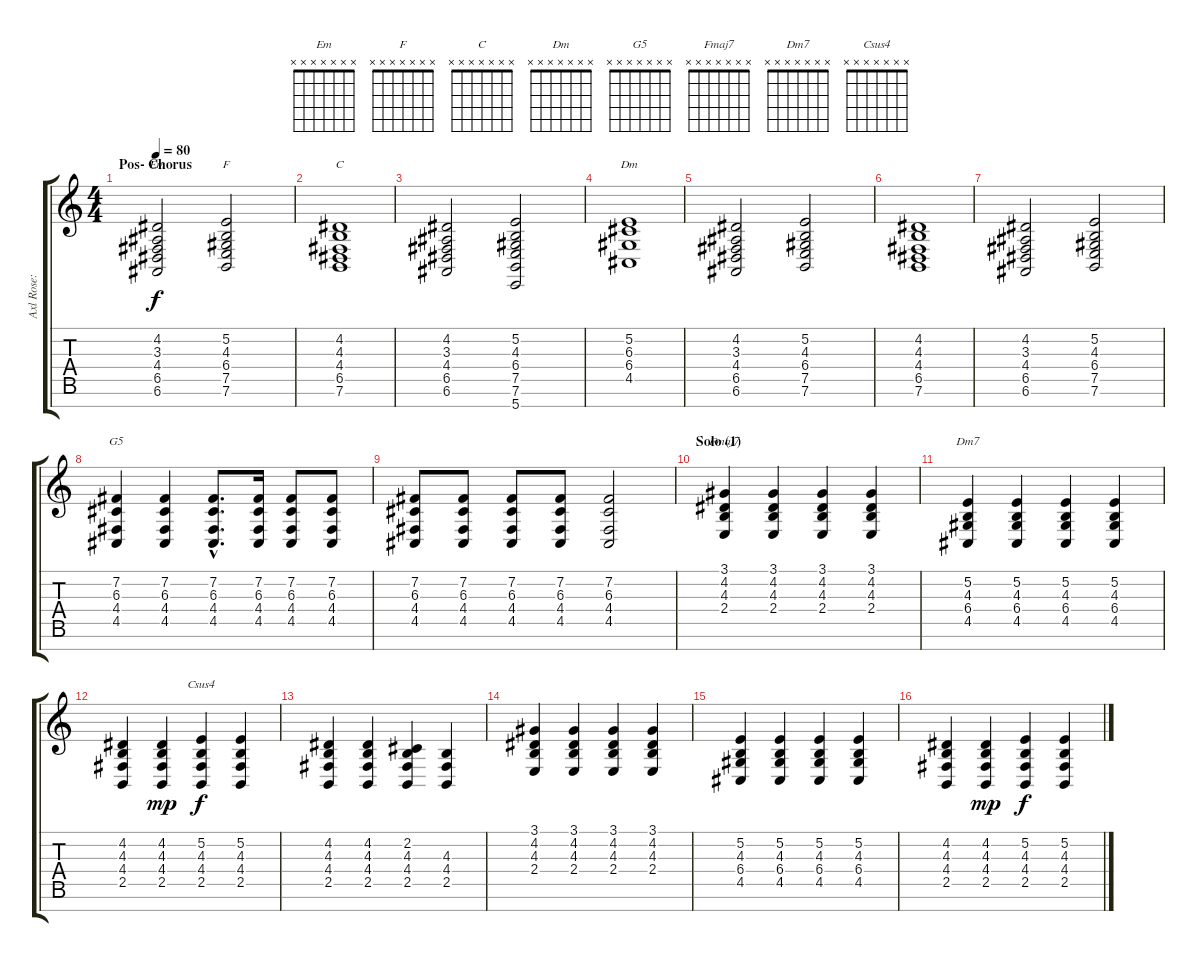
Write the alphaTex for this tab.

\track ("Axl Rose: (Mão Direita)" "Axl Rose: ") {instrument acousticgrandpiano}
\staff {score tabs}
\tuning (F4 B3 G3 D3 A2 E2 B1) {hide}
\chord ("Em" x x x x x x x)
\chord ("F" x x x x x x x)
\chord ("C" x x x x x x x)
\chord ("Dm" x x x x x x x)
\chord ("G5" x x x x x x x)
\chord ("Fmaj7" x x x x x x x)
\chord ("Dm7" x x x x x x x)
\chord ("Csus4" x x x x x x x)
\ts (4 4)
\section ("" "Pos- Chorus")
\tempo 80
\clef g2
\ks c
(4.2 3.3 4.4 6.5 6.6).2{ch "Em" dy f} (5.2 4.3 6.4 7.5 7.6).2{ch "F"} |
(4.2 4.3 4.4 6.5 7.6).1{ch "C"} |
(4.2 3.3 4.4 6.5 6.6).2 (5.2 4.3 6.4 7.5 7.6 5.7).2 |
(5.2 6.3 6.4 4.5).1{ch "Dm"} |
(4.2 3.3 4.4 6.5 6.6).2 (5.2 4.3 6.4 7.5 7.6).2 |
(4.2 4.3 4.4 6.5 7.6).1 |
(4.2 3.3 4.4 6.5 6.6).2 (5.2 4.3 6.4 7.5 7.6).2 |
(7.2 6.3 4.4 4.5).4{ch "G5"} (7.2 6.3 4.4 4.5).4 (7.2{hac} 6.3{hac} 4.4{hac} 4.5{hac}).8{d} (7.2 6.3 4.4 4.5).16 (7.2 6.3 4.4 4.5).8 (7.2 6.3 4.4 4.5).8 |
(7.2 6.3 4.4 4.5).8 (7.2 6.3 4.4 4.5).8 (7.2 6.3 4.4 4.5).8 (7.2 6.3 4.4 4.5).8 (7.2 6.3 4.4 4.5).2 |
\section ("" "Solo (1)")
(3.1 4.2 4.3 2.4).4{ch "Fmaj7"} (3.1 4.2 4.3 2.4).4 (3.1 4.2 4.3 2.4).4 (3.1 4.2 4.3 2.4).4 |
(5.2 4.3 6.4 4.5).4{ch "Dm7"} (5.2 4.3 6.4 4.5).4 (5.2 4.3 6.4 4.5).4 (5.2 4.3 6.4 4.5).4 |
(4.2 4.3 4.4 2.5).4 (4.2 4.3 4.4 2.5).4{dy mp} (5.2 4.3 4.4 2.5).4{ch "Csus4" dy f} (5.2 4.3 4.4 2.5).4 |
(4.2 4.3 4.4 2.5).4 (4.2 4.3 4.4 2.5).4 (2.2 4.3 4.4 2.5).4 (4.3 4.4 2.5).4 |
(3.1 4.2 4.3 2.4).4 (3.1 4.2 4.3 2.4).4 (3.1 4.2 4.3 2.4).4 (3.1 4.2 4.3 2.4).4 |
(5.2 4.3 6.4 4.5).4 (5.2 4.3 6.4 4.5).4 (5.2 4.3 6.4 4.5).4 (5.2 4.3 6.4 4.5).4 |
(4.2 4.3 4.4 2.5).4 (4.2 4.3 4.4 2.5).4{dy mp} (5.2 4.3 4.4 2.5).4{dy f} (5.2 4.3 4.4 2.5).4
